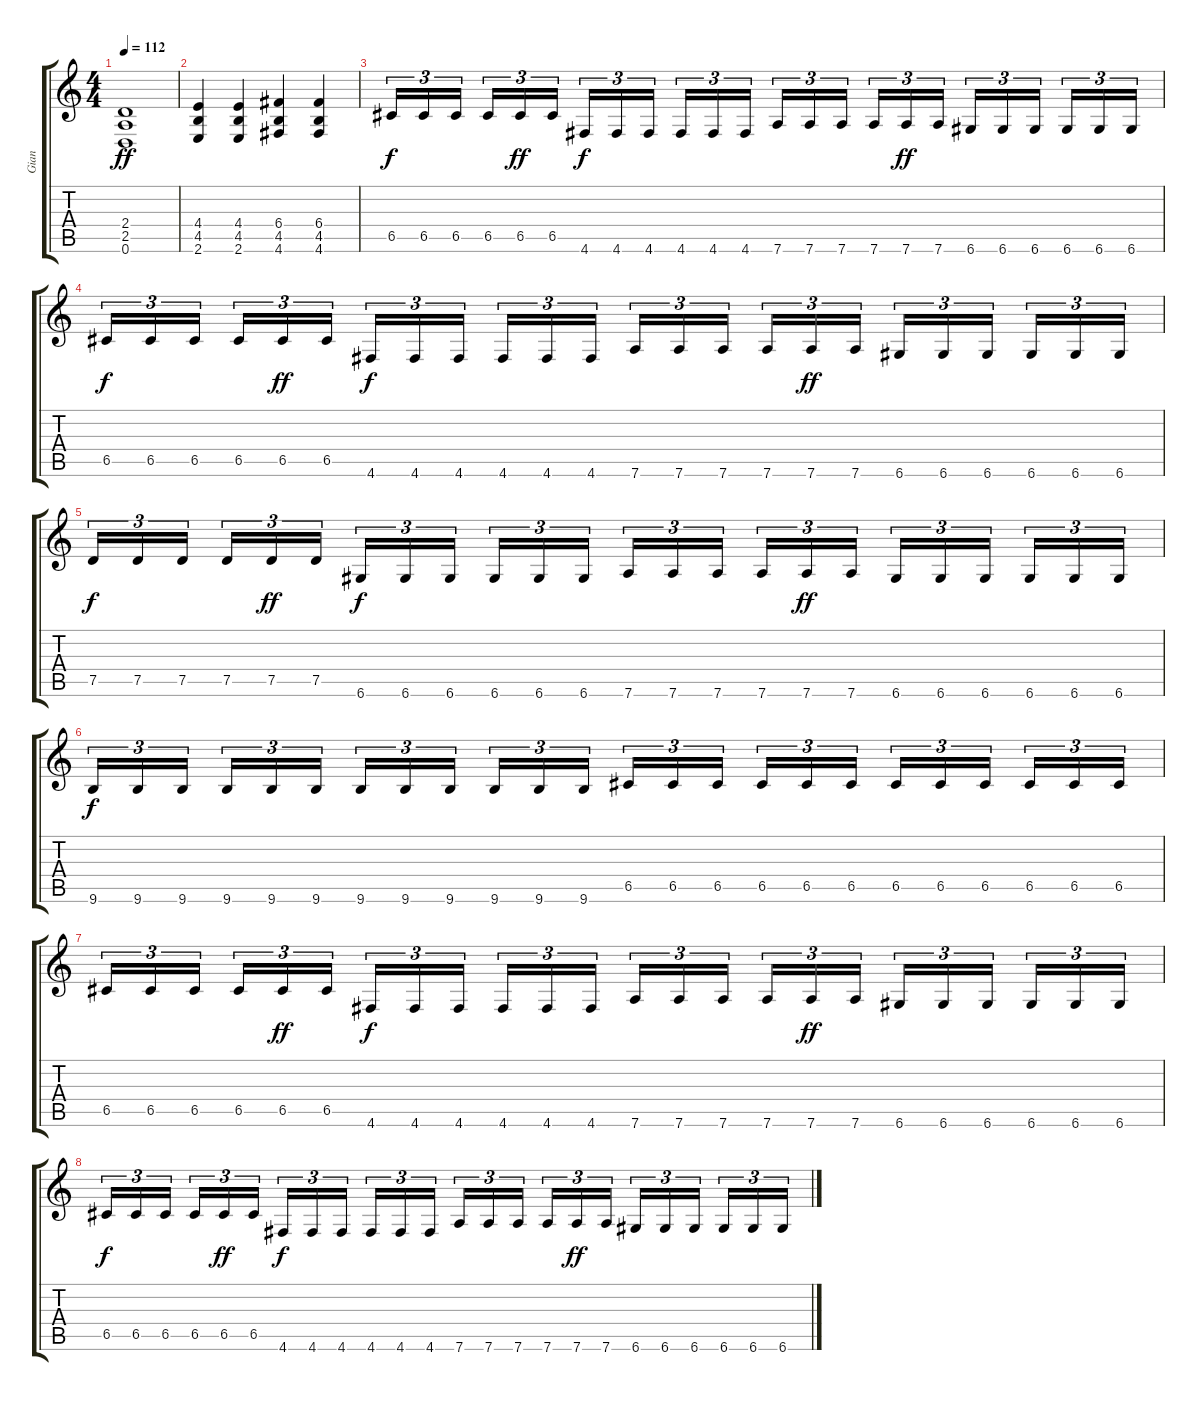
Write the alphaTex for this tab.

\track ("Gian" "Gian") {instrument distortionguitar}
\staff {score tabs}
\tuning (D4 A3 F3 C3 G2 D2) {hide}
\ts (4 4)
\tempo 112
\clef g2
\ks c
(2.4 2.5 0.6).1{dy ff} |
(4.4 4.5 2.6).4 (4.4 4.5 2.6).4 (6.4 4.5 4.6).4 (6.4 4.5 4.6).4 |
6.5.16{tu (3 2) dy f volume 12} 6.5.16{tu (3 2)} 6.5.16{tu (3 2) beam splitsecondary} 6.5.16{tu (3 2)} 6.5.16{tu (3 2) dy ff} 6.5.16{tu (3 2)} 4.6.16{tu (3 2) dy f} 4.6.16{tu (3 2)} 4.6.16{tu (3 2) beam splitsecondary} 4.6.16{tu (3 2)} 4.6.16{tu (3 2)} 4.6.16{tu (3 2)} 7.6.16{tu (3 2)} 7.6.16{tu (3 2)} 7.6.16{tu (3 2) beam splitsecondary} 7.6.16{tu (3 2)} 7.6.16{tu (3 2) dy ff} 7.6.16{tu (3 2)} 6.6.16{tu (3 2)} 6.6.16{tu (3 2)} 6.6.16{tu (3 2) beam splitsecondary} 6.6.16{tu (3 2)} 6.6.16{tu (3 2)} 6.6.16{tu (3 2)} |
6.5.16{tu (3 2) dy f} 6.5.16{tu (3 2)} 6.5.16{tu (3 2) beam splitsecondary} 6.5.16{tu (3 2)} 6.5.16{tu (3 2) dy ff} 6.5.16{tu (3 2)} 4.6.16{tu (3 2) dy f} 4.6.16{tu (3 2)} 4.6.16{tu (3 2) beam splitsecondary} 4.6.16{tu (3 2)} 4.6.16{tu (3 2)} 4.6.16{tu (3 2)} 7.6.16{tu (3 2)} 7.6.16{tu (3 2)} 7.6.16{tu (3 2) beam splitsecondary} 7.6.16{tu (3 2)} 7.6.16{tu (3 2) dy ff} 7.6.16{tu (3 2)} 6.6.16{tu (3 2)} 6.6.16{tu (3 2)} 6.6.16{tu (3 2) beam splitsecondary} 6.6.16{tu (3 2)} 6.6.16{tu (3 2)} 6.6.16{tu (3 2)} |
7.5.16{tu (3 2) dy f} 7.5.16{tu (3 2)} 7.5.16{tu (3 2) beam splitsecondary} 7.5.16{tu (3 2)} 7.5.16{tu (3 2) dy ff} 7.5.16{tu (3 2)} 6.6.16{tu (3 2) dy f} 6.6.16{tu (3 2)} 6.6.16{tu (3 2) beam splitsecondary} 6.6.16{tu (3 2)} 6.6.16{tu (3 2)} 6.6.16{tu (3 2)} 7.6.16{tu (3 2)} 7.6.16{tu (3 2)} 7.6.16{tu (3 2) beam splitsecondary} 7.6.16{tu (3 2)} 7.6.16{tu (3 2) dy ff} 7.6.16{tu (3 2)} 6.6.16{tu (3 2)} 6.6.16{tu (3 2)} 6.6.16{tu (3 2) beam splitsecondary} 6.6.16{tu (3 2)} 6.6.16{tu (3 2)} 6.6.16{tu (3 2)} |
9.6.16{tu (3 2) dy f} 9.6.16{tu (3 2)} 9.6.16{tu (3 2) beam splitsecondary} 9.6.16{tu (3 2)} 9.6.16{tu (3 2)} 9.6.16{tu (3 2)} 9.6.16{tu (3 2)} 9.6.16{tu (3 2)} 9.6.16{tu (3 2) beam splitsecondary} 9.6.16{tu (3 2)} 9.6.16{tu (3 2)} 9.6.16{tu (3 2)} 6.5.16{tu (3 2)} 6.5.16{tu (3 2)} 6.5.16{tu (3 2) beam splitsecondary} 6.5.16{tu (3 2)} 6.5.16{tu (3 2)} 6.5.16{tu (3 2)} 6.5.16{tu (3 2)} 6.5.16{tu (3 2)} 6.5.16{tu (3 2) beam splitsecondary} 6.5.16{tu (3 2)} 6.5.16{tu (3 2)} 6.5.16{tu (3 2)} |
6.5.16{tu (3 2)} 6.5.16{tu (3 2)} 6.5.16{tu (3 2) beam splitsecondary} 6.5.16{tu (3 2)} 6.5.16{tu (3 2) dy ff} 6.5.16{tu (3 2)} 4.6.16{tu (3 2) dy f} 4.6.16{tu (3 2)} 4.6.16{tu (3 2) beam splitsecondary} 4.6.16{tu (3 2)} 4.6.16{tu (3 2)} 4.6.16{tu (3 2)} 7.6.16{tu (3 2)} 7.6.16{tu (3 2)} 7.6.16{tu (3 2) beam splitsecondary} 7.6.16{tu (3 2)} 7.6.16{tu (3 2) dy ff} 7.6.16{tu (3 2)} 6.6.16{tu (3 2)} 6.6.16{tu (3 2)} 6.6.16{tu (3 2) beam splitsecondary} 6.6.16{tu (3 2)} 6.6.16{tu (3 2)} 6.6.16{tu (3 2)} |
6.5.16{tu (3 2) dy f} 6.5.16{tu (3 2)} 6.5.16{tu (3 2) beam splitsecondary} 6.5.16{tu (3 2)} 6.5.16{tu (3 2) dy ff} 6.5.16{tu (3 2)} 4.6.16{tu (3 2) dy f} 4.6.16{tu (3 2)} 4.6.16{tu (3 2) beam splitsecondary} 4.6.16{tu (3 2)} 4.6.16{tu (3 2)} 4.6.16{tu (3 2)} 7.6.16{tu (3 2)} 7.6.16{tu (3 2)} 7.6.16{tu (3 2) beam splitsecondary} 7.6.16{tu (3 2)} 7.6.16{tu (3 2) dy ff} 7.6.16{tu (3 2)} 6.6.16{tu (3 2)} 6.6.16{tu (3 2)} 6.6.16{tu (3 2) beam splitsecondary} 6.6.16{tu (3 2)} 6.6.16{tu (3 2)} 6.6.16{tu (3 2)}
